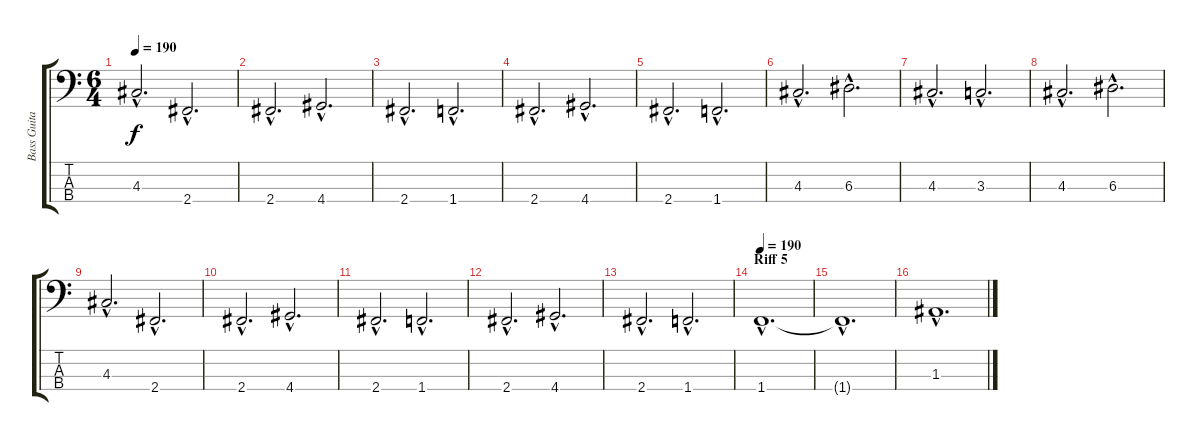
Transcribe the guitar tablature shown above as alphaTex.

\track ("Bass Guitar" "Bass Guita") {instrument electricbasspick}
\staff {score tabs}
\tuning (G2 D2 A1 E1) {hide}
\ts (6 4)
\tempo 190
\clef f4
\ks c
4.3{hac}.2{d dy f} 2.4{hac}.2{d} |
2.4{hac}.2{d} 4.4{hac}.2{d} |
2.4{hac}.2{d} 1.4{hac}.2{d} |
2.4{hac}.2{d} 4.4{hac}.2{d} |
2.4{hac}.2{d} 1.4{hac}.2{d} |
4.3{hac}.2{d} 6.3{hac}.2{d} |
4.3{hac}.2{d} 3.3{hac}.2{d} |
4.3{hac}.2{d} 6.3{hac}.2{d} |
4.3{hac}.2{d} 2.4{hac}.2{d} |
2.4{hac}.2{d} 4.4{hac}.2{d} |
2.4{hac}.2{d} 1.4{hac}.2{d} |
2.4{hac}.2{d} 4.4{hac}.2{d} |
2.4{hac}.2{d} 1.4{hac}.2{d} |
\section ("" "Riff 5")
\tempo 190
1.4{hac}.1{d} |
1.4{hac t}.1{d} |
1.3{hac}.1{d}
